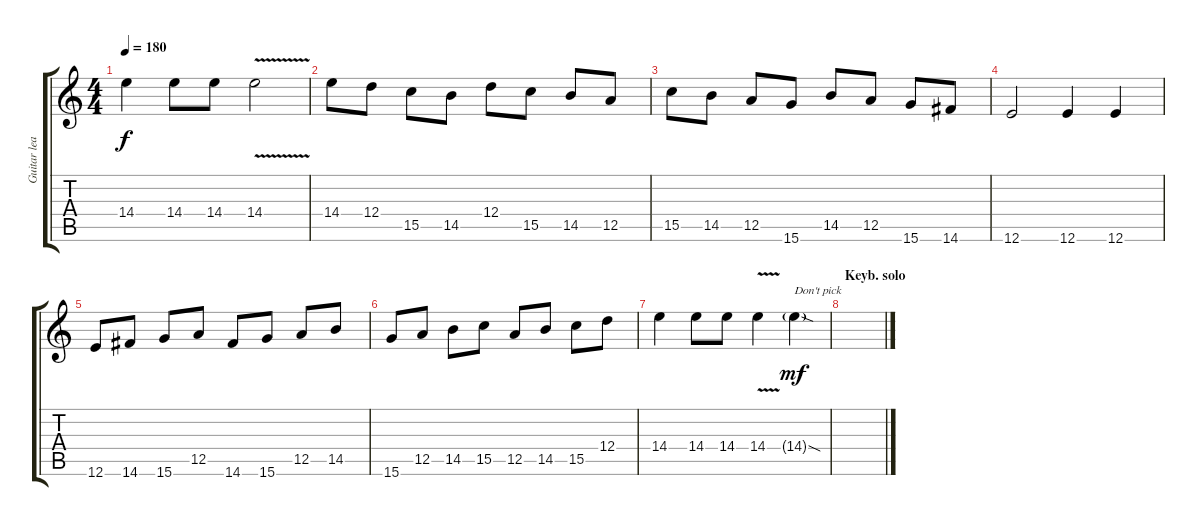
\track ("Guitar lead" "Guitar lea") {instrument distortionguitar}
\staff {score tabs}
\tuning (E4 B3 G3 D3 A2 E2) {hide}
\ts (4 4)
\tempo 180
\clef g2
\ks c
14.4.4{dy f} 14.4.8 14.4.8 14.4{v}.2 |
14.4.8 12.4.8 15.5.8 14.5.8 12.4.8 15.5.8 14.5.8 12.5.8 |
15.5.8 14.5.8 12.5.8 15.6.8 14.5.8 12.5.8 15.6.8 14.6.8 |
12.6.2 12.6.4 12.6.4 |
12.6.8 14.6.8 15.6.8 12.5.8 14.6.8 15.6.8 12.5.8 14.5.8 |
15.6.8 12.5.8 14.5.8 15.5.8 12.5.8 14.5.8 15.5.8 12.4.8 |
14.4.4 14.4.8 14.4.8 14.4{v}.4 14.4{sod g}.4{txt "Don't pick" dy mf} |
\section ("" "Keyb. solo")
